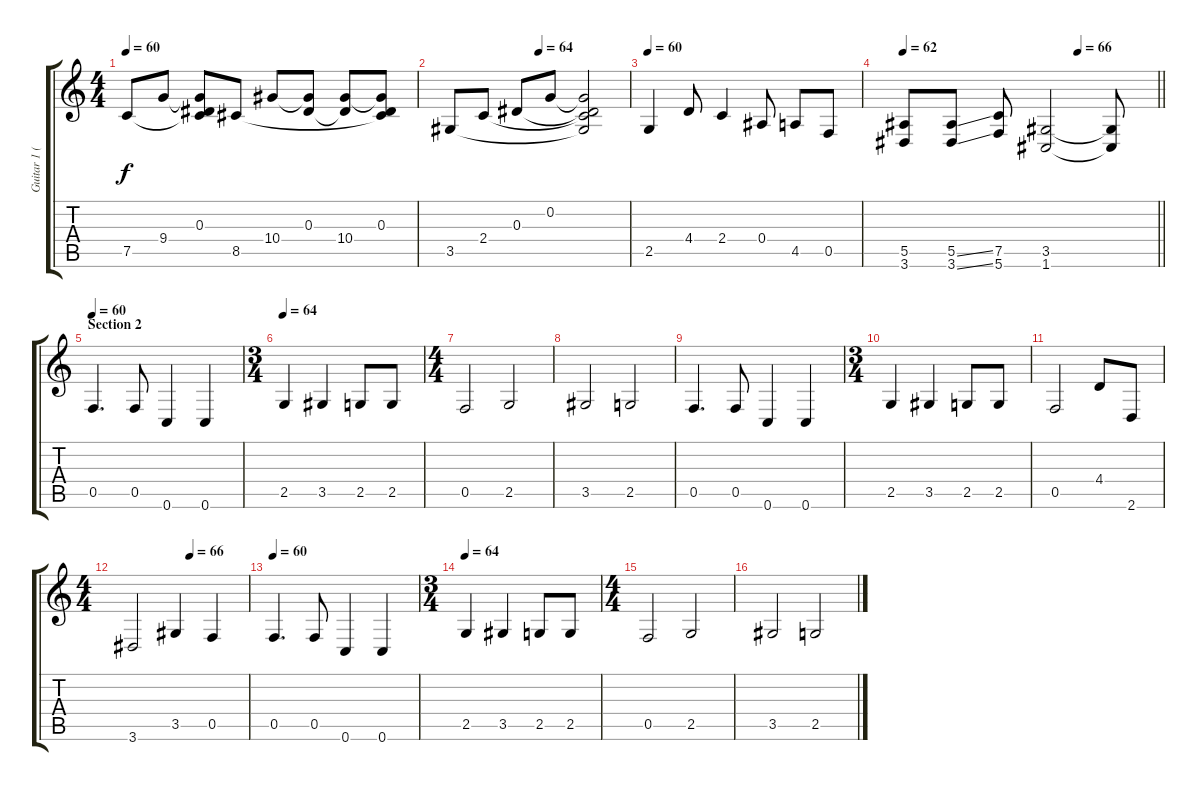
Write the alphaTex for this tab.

\track ("Guitar 1 (Distortion)" "Guitar 1 (") {instrument distortionguitar}
\staff {score tabs}
\tuning (C4 G3 Eb3 Bb2 F2 C2) {hide}
\ts (4 4)
\tempo 60
\clef g2
\ks c
7.5.8{dy f} 9.4.8 (0.3 9.4{t} 7.5{t}).8 8.5.8 10.4.8 (0.3 10.4{t}).8 (0.3{t} 10.4).8 (0.3 10.4{t} 8.5{t}).8 |
\tempo (64 0.5)
3.5.8 2.4.8 0.3.8 0.2.8 (0.2{t} 0.3{t} 2.4{t} 3.5{t}).2 |
\tempo 60
2.5.4 4.4.8 2.4.4 0.4.8 4.5.8 0.5.8 |
\tempo 62
\tempo (66 0.6875)
\barLineRight lightlight
(5.5 3.6).8 (5.5{ss} 3.6{ss}).8 (7.5 5.6).8 (3.5 1.6).2 (3.5{t} 1.6{t}).8 |
\section ("" "Section 2")
\tempo 60
0.5.4{d} 0.5.8 0.6.4 0.6.4 |
\ts (3 4)
\tempo 64
2.5.4 3.5.4 2.5.8 2.5.8 |
\ts (4 4)
0.5.2 2.5.2 |
3.5.2 2.5.2 |
0.5.4{d} 0.5.8 0.6.4 0.6.4 |
\ts (3 4)
2.5.4 3.5.4 2.5.8 2.5.8 |
0.5.2 4.4.8 2.6.8 |
\ts (4 4)
\tempo (66 0.5)
3.6.2 3.5.4 0.5.4 |
\tempo 60
0.5.4{d} 0.5.8 0.6.4 0.6.4 |
\ts (3 4)
\tempo 64
2.5.4 3.5.4 2.5.8 2.5.8 |
\ts (4 4)
0.5.2 2.5.2 |
3.5.2 2.5.2
